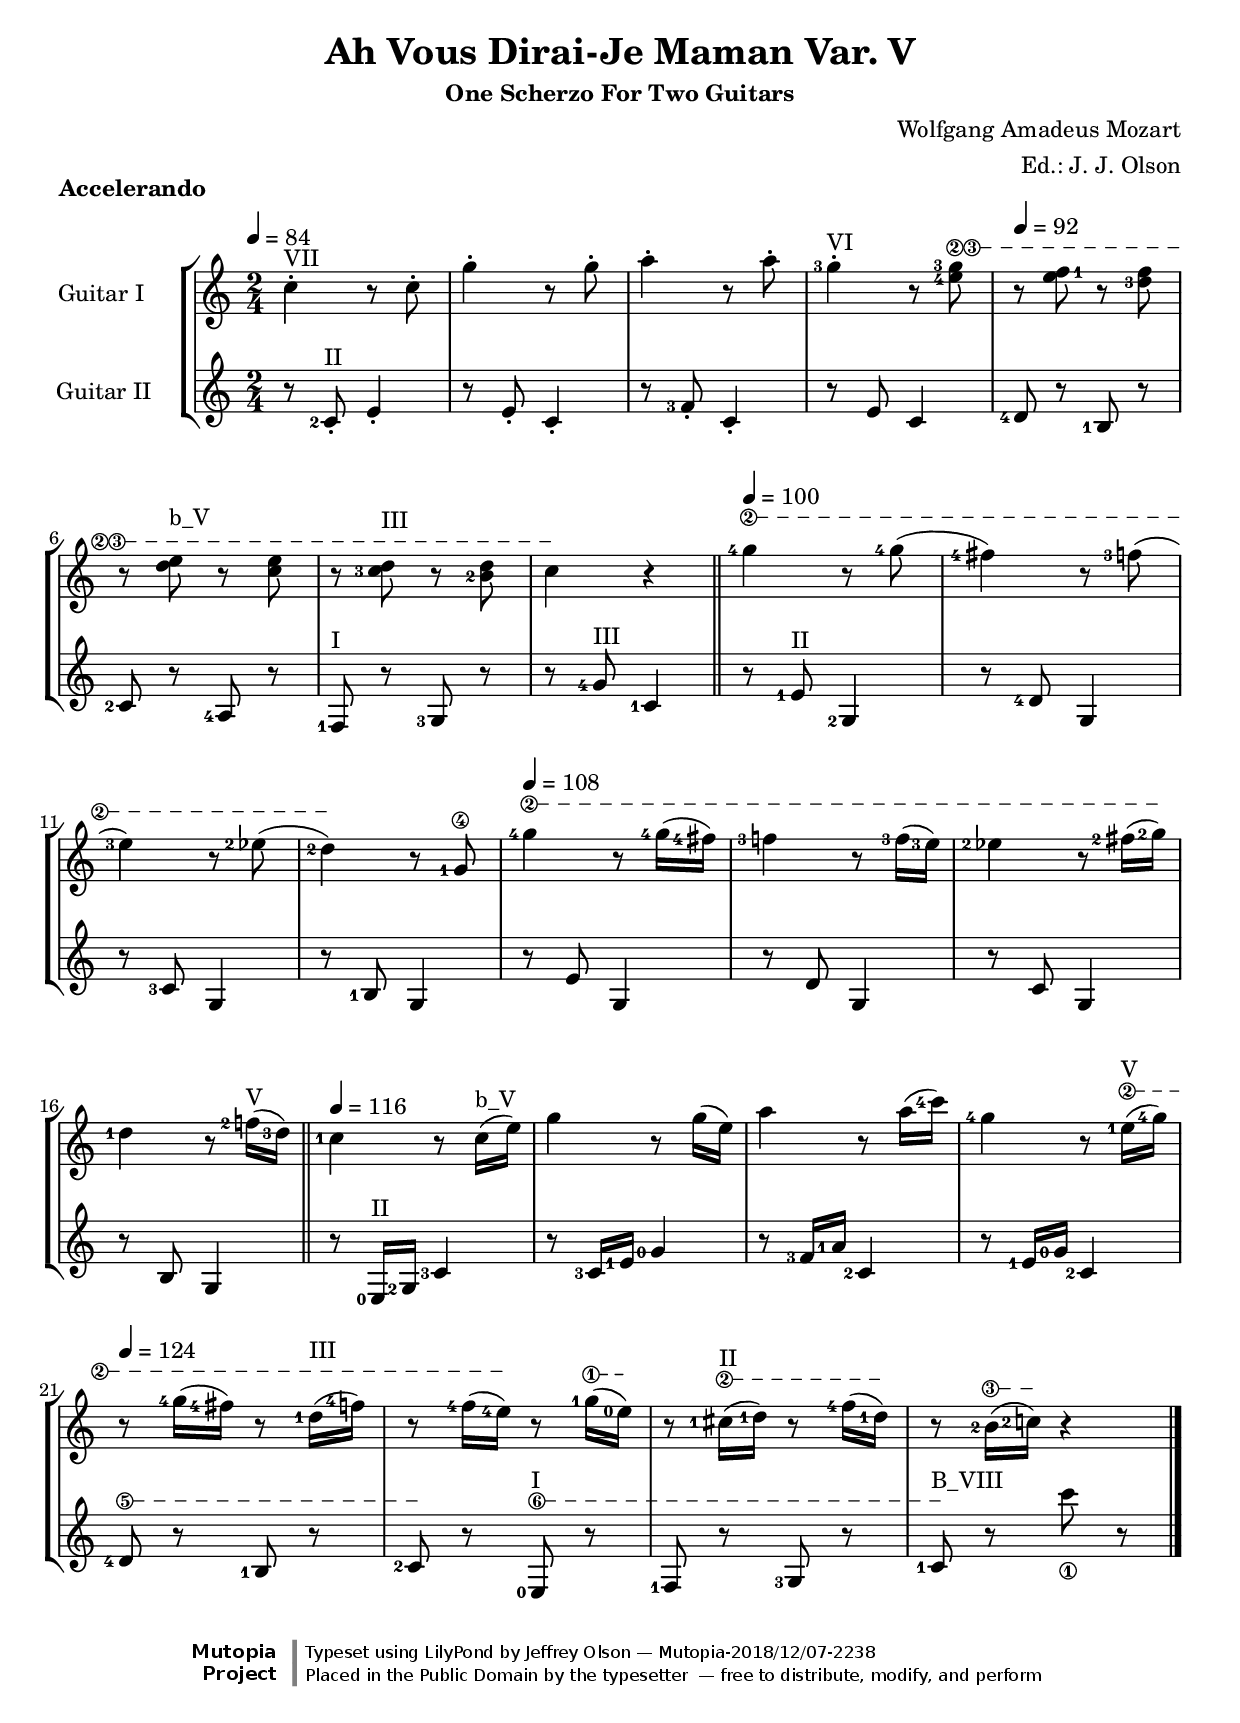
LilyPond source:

\version "2.18.2"

\header {
 title = "Ah Vous Dirai-Je Maman Var. V"
 subtitle = \markup { \smaller "One Scherzo For Two Guitars" }
 composer = "Wolfgang Amadeus Mozart"
 arranger = "Ed.: J. J. Olson"
 date = "1785"
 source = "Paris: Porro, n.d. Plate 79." % see IMSLP104399
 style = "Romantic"
 mytagline = ##f

 %            o_
 %       (\___\/_____/)
 %  ~ ~ ~ ~ ~ / ~ ~ ~ ~ ~ ~ ~
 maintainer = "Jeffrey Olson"
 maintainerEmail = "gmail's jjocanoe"
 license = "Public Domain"

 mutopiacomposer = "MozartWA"
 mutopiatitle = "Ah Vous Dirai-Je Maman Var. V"
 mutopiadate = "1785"
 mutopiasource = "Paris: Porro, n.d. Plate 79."
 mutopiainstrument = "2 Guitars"
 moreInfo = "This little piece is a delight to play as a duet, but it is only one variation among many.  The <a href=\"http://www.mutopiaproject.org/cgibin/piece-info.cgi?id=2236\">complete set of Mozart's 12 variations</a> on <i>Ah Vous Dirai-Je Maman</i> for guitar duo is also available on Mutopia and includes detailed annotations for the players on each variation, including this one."

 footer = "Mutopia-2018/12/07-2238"
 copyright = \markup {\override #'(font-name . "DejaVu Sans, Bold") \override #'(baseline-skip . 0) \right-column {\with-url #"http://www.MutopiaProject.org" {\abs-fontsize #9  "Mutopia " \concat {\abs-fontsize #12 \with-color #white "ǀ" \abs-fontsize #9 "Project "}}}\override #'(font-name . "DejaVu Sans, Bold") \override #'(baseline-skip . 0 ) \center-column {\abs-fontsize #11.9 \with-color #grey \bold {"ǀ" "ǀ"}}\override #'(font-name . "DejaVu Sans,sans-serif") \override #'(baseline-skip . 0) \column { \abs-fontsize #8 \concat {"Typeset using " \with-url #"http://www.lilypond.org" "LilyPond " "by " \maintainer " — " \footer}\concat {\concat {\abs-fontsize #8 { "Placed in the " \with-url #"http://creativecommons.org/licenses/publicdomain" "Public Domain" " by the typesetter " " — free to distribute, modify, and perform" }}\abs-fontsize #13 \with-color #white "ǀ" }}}
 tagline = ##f
}

\paper{
  %page-count = #1
  %#(set-paper-size "a4")      %uncomment to test specific paper size
  %#(set-paper-size "letter")  %uncomment to test specific paper size
  indent = \indent + 8\mm
  top-margin = 8\mm
  bottom-margin = 8\mm
  ragged-last-bottom = ##f
  print-first-page-number = ##f
  evenHeaderMarkup = \oddHeaderMarkup % so all page numbers to right
  oddFooterMarkup = \markup { \column {
      \fill-line { \on-the-fly #first-page \column { \vspace #1 \fromproperty #'header:copyright } }
      \fill-line { \on-the-fly #last-page \fromproperty #'header:mytagline }
    }
  }
  evenFooterMarkup = \oddFooterMarkup
}


% guitar neck position indicators
pI    = ^\markup { "I" }
pII   = ^\markup { "II" }
pIII  = ^\markup { "III" }
pIV   = ^\markup { "IV" }
pV    = ^\markup { "V" }
pVI   = ^\markup { "VI" }
pVII  = ^\markup { "VII" }
pVIII = ^\markup { "VIII" }
pIX   = ^\markup { "IX" }
pX    = ^\markup { "X" }
pXI   = ^\markup { "XI" }
pXII  = ^\markup { "XII" }
pXIII = ^\markup { "XIII" }
pXVI  = ^\markup { "XVI" }

% parenthetic position reminders
ppI    = ^\markup { "(I)" }
ppII   = ^\markup { "(II)" }
ppIII  = ^\markup { "(III)" }
ppIV   = ^\markup { "(IV)" }
ppV    = ^\markup { "(V)" }
ppVI   = ^\markup { "(VI)" }
ppVII  = ^\markup { "(VII)" }
ppVIII = ^\markup { "(VIII)" }
ppIX   = ^\markup { "(IX)" }
ppX    = ^\markup { "(X)" }
ppXI   = ^\markup { "(XI)" }
ppXII  = ^\markup { "(XII)" }
ppXIII = ^\markup { "(XIII)" }

% large barre
BpI    = ^\markup { "B_I" }
BpII   = ^\markup { "B_II" }
BpIII  = ^\markup { "B_III" }
BpIV   = ^\markup { "B_IV" }
BpV    = ^\markup { "B_V" }
BpVI   = ^\markup { "B_VI" }
BpVII  = ^\markup { "B_VII" }
BpVIII = ^\markup { "B_VIII" }
BpIX   = ^\markup { "B_IX" }
BpX    = ^\markup { "B_X" }
BpXI   = ^\markup { "B_XI" }
BpXII  = ^\markup { "B_XII" }

% small barre
bpI    = ^\markup { "b_I" }
bpII   = ^\markup { "b_II" }
bpIII  = ^\markup { "b_III" }
bpIV   = ^\markup { "b_IV" }
bpV    = ^\markup { "b_V" }
bpVI   = ^\markup { "b_VI" }
bpVII  = ^\markup { "b_VII" }
bpVIII = ^\markup { "b_VIII" }
bpIX   = ^\markup { "b_IX" }
bpX    = ^\markup { "b_X" }
bpXI   = ^\markup { "b_XI" }
bpXII  = ^\markup { "b_XII" }

% parenthetic small barre
bppI    = ^\markup { "(b_I)" }
bppIII  = ^\markup { "(b_III)" }

% left hand fingering locations
fingerLeft   = \set fingeringOrientations = #'(left)
fingerRight  = \set fingeringOrientations = #'(right)
fingerUp     = \set fingeringOrientations = #'(up)
fingerDown   = \set fingeringOrientations = #'(down)
fingerUpDown = \set fingeringOrientations = #'(up down)
fingerInStaff  = \override Fingering.staff-padding = #'()
fingerOutStaff = \revert Fingering.staff-padding

% abbreviation to tweak a fingering location
% e.g. <cis'-\fngXY #'(0 . 0.5)-1>
fngXY = #(define-scheme-function (parser location xy fng) (number-pair? string-or-music?) #{
     \tweak extra-offset #xy #fng
#})

% right hand fingers
P = \rightHandFinger #1
I = \rightHandFinger #2
M = \rightHandFinger #3
A = \rightHandFinger #4

% right hand fingering locations
rhUp    = \set strokeFingerOrientations = #'(up)
rhDown  = \set strokeFingerOrientations = #'(down)
rhLeft  = \set strokeFingerOrientations = #'(left)
rhRight = \set strokeFingerOrientations = #'(right)

% string number locations
stringUp    = \set stringNumberOrientations = #'(up)
stringDown  = \set stringNumberOrientations = #'(down)
stringLeft  = \set stringNumberOrientations = #'(left)
stringRight = \set stringNumberOrientations = #'(right)

% harmonics
headHarmonic = \override Staff.NoteHead.style = #'harmonic
headRevert = \revert Staff.NoteHead.style

%high notes
hiE   = ^\markup{ \smaller E}
hiF   = ^\markup{ \smaller F}
hiFis = ^\markup{ \smaller \concat{ F \super \sharp }}
hiG   = ^\markup{ \smaller G}
hiGis = ^\markup{ \smaller \concat{ G \super \sharp }}
hiAes = ^\markup{ \smaller \concat{ A \super \flat }}
hiA   = ^\markup{ \smaller A}
hiBes = ^\markup{ \smaller \concat{ B \super \flat }}
hiB   = ^\markup{ \smaller B}

% tuplets
hideTupletNumber = \override TupletNumber.stencil = ##f
unhideTupletNumber = \revert TupletNumber.stencil 
hideTupletBracket = \override TupletBracket.bracket-visibility = ##f
unhideTupletBracket = \revert TupletBracket.bracket-visibility

% harmonics
headHarmonic = \override Staff.NoteHead.style = #'harmonic
headRevert = \revert Staff.NoteHead.style

% tempo/dynamics
acl = _\markup { \smaller \italic "accel." }
rit = _\markup { \smaller \italic "rit." }
dim = _\markup { \smaller \italic "dim." }
crc = _\markup { \smaller \italic "cresc." }
dol = _\markup { \smaller \italic "dolce" }
dcf = _\markup { \smaller \italic "D.C." }
fin = _\markup { \smaller \italic "Fin" }
gls = _\markup { \smaller \italic "glis." }

% stems
longStem = \override Stem.details.beamed-lengths = #'(5)
shortStem = \override Stem.details.beamed-lengths = #'(3)
revertStemLength = \revert Stem.details.beamed-lengths

% beams
nb = \noBeam

% grappoggiaccaturamata
gr =
#(define-music-function (parser location music) (ly:music?)
   #{ \grace { #music } #})
ap =
#(define-music-function (parser location music) (ly:music?)
   #{ \appoggiatura { #music } #})
ac =
#(define-music-function (parser location music) (ly:music?)
   #{ \acciaccatura { #music } #})
fe = \fermata

% pitch limits for standard clasical guitar
% absolute max and min attainable (b''' and d)
#(define max-pitch (ly:make-pitch 2 6 NATURAL) )
#(define min-pitch (ly:make-pitch -1 1 NATURAL) )
% comfortably attainable hi and lo (e''' and e)
#(define hi-pitch (ly:make-pitch 2 2 NATURAL) )
#(define lo-pitch (ly:make-pitch -1 2 NATURAL) )

% function to color notes that are near or out of range
#(define (color-pitch-range grob) 
  (let ((pitch (ly:event-property (event-cause grob) 'pitch) ))
    (if pitch
      (if (ly:pitch<? max-pitch pitch) (x11-color 'red)
        (if (ly:pitch<? pitch min-pitch) (x11-color 'blue)
          (if (ly:pitch<? hi-pitch pitch) (x11-color 'orange)
            (if (ly:pitch<? pitch lo-pitch) (x11-color 'green)
) ) ) ) ) ) )

% string-number spanners (from snippets + dashed line)
% use before \startTexSpan and \stopTextSpan
onOneString =
#(define-music-function (parser location strA) (string?)
   #{
     \override TextSpanner.direction = #UP
     \override TextSpanner.style = #'dashed-line
     \override TextSpanner.dash-fraction = #.5
     \override TextSpanner.dash-period = #2.0
     \override TextSpanner.font-size = #-5
     \override TextSpanner.bound-details.left.stencil-align-dir-y = #CENTER
     \override TextSpanner.bound-details.left.text =
       \markup  { \circle \number #strA }
   #})
onTwoStrings =
#(define-music-function (parser location strA strB) (string? string?)
   #{
     \override TextSpanner.direction = #UP
     \override TextSpanner.style = #'dashed-line
     \override TextSpanner.dash-fraction = #.5
     \override TextSpanner.dash-period = #2.0
     \override TextSpanner.font-size = #-5
     \override TextSpanner.bound-details.left.stencil-align-dir-y = #CENTER
     \override TextSpanner.bound-details.left.text =
       \markup \concat { \circle \number #strA \circle \number #strB }
   #})
onThreeStrings =
#(define-music-function (parser location strA strB strC) (string? string? string?)
   #{
     \override TextSpanner.direction = #UP
     \override TextSpanner.style = #'dashed-line
     \override TextSpanner.dash-fraction = #.5
     \override TextSpanner.dash-period = #2.0
     \override TextSpanner.font-size = #-5
     \override TextSpanner.bound-details.left.stencil-align-dir-y = #CENTER
     \override TextSpanner.bound-details.left.text =
       \markup \concat { \circle \number #strA \circle \number #strB \circle \number #strC }
   #})


% standard options
stdOpts = { 
  \fingerLeft \rhRight \stringDown
  \mergeDifferentlyHeadedOn
  \mergeDifferentlyDottedOn
}

% Staff macros
instrumentI = \markup{ "Guitar I   " }
instrumentII = \markup{ "Guitar II  " }

Stff =
#(define-music-function (parser location instr musexp) (markup? ly:music?)
   #{
     \new Staff \with { instrumentName = #instr } {
       %\override Staff.NoteHead.color = #color-pitch-range
       \set Staff.midiInstrument = #"acoustic grand"
       #musexp
     }
   #})

StffGrp =
#(define-music-function (parser location uprmus lwrmus) (ly:music? ly:music?)
   #{
     \new StaffGroup <<
       \Stff \instrumentI #uprmus
       \Stff \instrumentII #lwrmus
     >>
   #})



%%%%%%%%%%%%%%%%%%%%%%%%%%%%%%%%%%%%%%%%%%%%%%%%%%%%%%%%%%%%%%%%%%%%%

varVA = \transpose c c' {
  \stdOpts
  \time 2/4
  \tempo 4=84
  c'4-.\pVII r8 c'-. | %1
  g'4-. r8 g'-. | %2
  a'4-. r8 a'-. | %3
  \onTwoStrings "2" "3"
  <g'-3>4-.\pVI r8 <g'-3 e'-4>\startTextSpan | %4
  \tempo 4=92
  r8 \once \fingerRight <f'-1 e'> r <f' d'-3> | %5
  r8 <e' d'>\bpV r <e' c'> | %6
  r8 <d' c'-3>\pIII r <d' b-2> | %7
  c'4\stopTextSpan r | %8
  \tempo 4=100
  \bar "||"
  \onOneString "2"
  <g'-4>4\startTextSpan r8 <g'-4>( | %9
  <fis'-4>4) r8 <f'!-3>( | %10
  <e'-3>4) r8 <ees'-2>( | %11
  \stringUp
  <d'-2>4)\stopTextSpan r8 <g-1\4> | %12
  \tempo 4=108
  <g'-4>4\startTextSpan r8 <g'-4>16( <fis'-4>) | %13
  <f'!-3>4 r8 <f'-3>16( <e'-3>) | %14
  <ees'-2>4 r8 <fis'-2>16( <g'-2>)\stopTextSpan | %15
  <d'-1>4 r8 <f'!-2>16(\pV <d'-3>) | %16
  \tempo 4=116
  \bar "||"
  <c'-1>4 r8 c'16\bpV( e') | %17
  g'4 r8 g'16( e') | %18
  a'4 r8 a'16( <c''-4>) | %19
  <g'-4>4 r8 <e'-1>16(\pV\startTextSpan <g'-4>) | %20
  \tempo 4=124
  r8 <g'-4>16( <fis'-4>) r8 <d'-1>16(\pIII <f'!-\fngXY #'(0.1 . 0.5)-4>) | %21
  r8 <f'-4>16( <e'-4>)\stopTextSpan \onOneString "1"  r8 <g'-1>16(\startTextSpan <e'-0>\stopTextSpan) | %22
  \onOneString "2"
  r8 <cis'-1>16(\pII\startTextSpan <d'-1>) r8 <f'-4>16( <d'-1>)\stopTextSpan | %23
  \onOneString "3"
  r8 <b-2>16(\startTextSpan <c'!-2>)\stopTextSpan r4 | %24
  \bar "|."
}

varVC = \transpose c c' {
  \stdOpts
  \time 2/4
  r8 <c-2>-.\pII e4-. | %1
  r8 e-. c4-. | %2
  r8 <f-3>-. c4-. | %3
  r8 e c4 | %4
  <d-4>8 r <b,-1> r | %5
  <c-2>8 r <a,-4> r | %6
  <f,-1>8\pI r <g,-3> r | %7
  r8 <g-4>\pIII <c-1>4 | %8 g c was c c,
  \bar "||"
  r8 <e-1>\pII <g,-2>4 | %9
  r8 <d-4> g,4 | %10
  r8 <c-3> g,4 | %11
  r8 <b,-1> g,4 | %12
  r8 e g,4 | %13
  r8 d g,4 | %14
  r8 c g,4 | %15
  r8 b, g,4 | %16
  \bar "||"
  r8 <e,-0>16\pII <g,-2> <c-3>4 | %17 e, g, c was c, e, g,
  r8 <c-3>16 <e-1> <g-0>4 | %18
  r8 <f-3>16 <a-1> <c-2>4 | %19
  r8 <e-1>16 <g-0> <c-2>4 | %20
  \onOneString "5"
  <d-4>8\startTextSpan r <b,-1> r | %21
  <c-2>8\stopTextSpan 
  \onOneString "6"
  r <e,-0>\pI\startTextSpan r | %22
  <f,-1>8 r <g,-3> r | %23
  <c-1>8\stopTextSpan\BpVIII r <c''\1> r | %24 c'' was c,
  \bar "|."
}

varV = \StffGrp \varVA \varVC

%%%%%%%%%%%%%%%%%%%%%%%%%%%%%%%%%%%%%%%%%%%%%%%%%%%%%%%%%%%%%%%%%%%%%


\score {
  \header { piece = \markup { \bold "Accelerando" } }
  \varV
  \layout { }
}


\score {
  {
    \varV
  }
  \midi {
    \transposition c % guitar plays octave lower than writtenn
    \context{
      \Voice
      \remove "Dynamic_performer"
    }
  }
}


